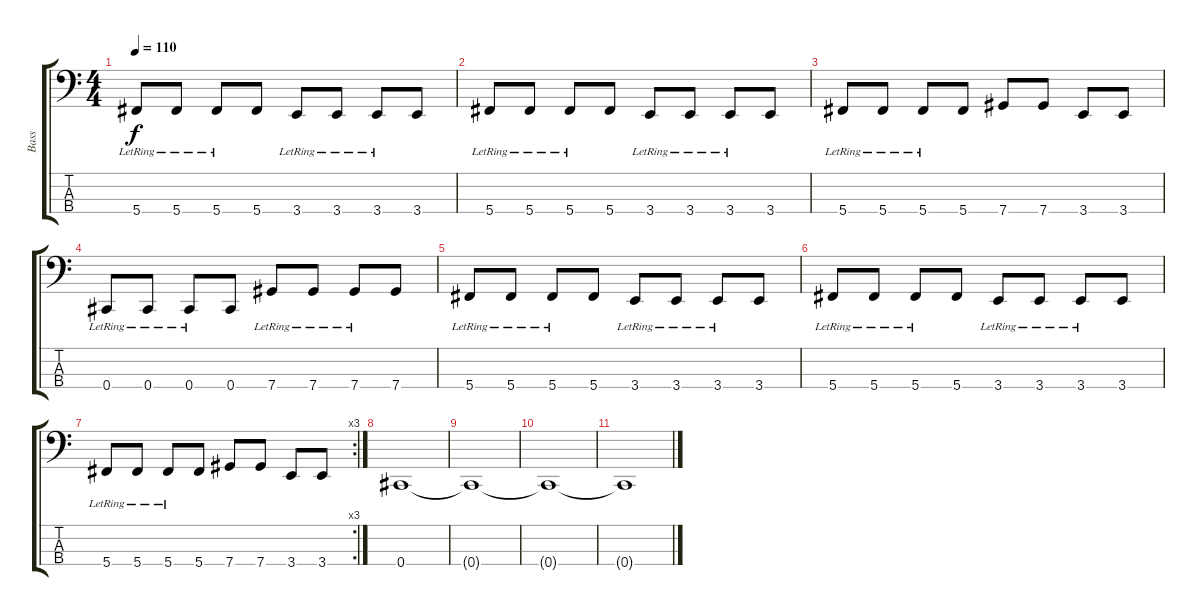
\track ("Bass" "Bass") {instrument electricbasspick}
\staff {score tabs}
\tuning (Gb2 Db2 Ab1 Db1) {hide}
\ts (4 4)
\tempo 110
\clef f4
\ks c
5.4{lr}.8{dy f} 5.4{lr}.8 5.4{lr}.8 5.4.8 3.4{lr}.8 3.4{lr}.8 3.4{lr}.8 3.4.8 |
5.4{lr}.8 5.4{lr}.8 5.4{lr}.8 5.4.8 3.4{lr}.8 3.4{lr}.8 3.4{lr}.8 3.4.8 |
5.4{lr}.8 5.4{lr}.8 5.4{lr}.8 5.4.8 7.4.8 7.4.8 3.4.8 3.4.8 |
0.4{lr}.8 0.4{lr}.8 0.4{lr}.8 0.4.8 7.4{lr}.8 7.4{lr}.8 7.4{lr}.8 7.4.8 |
5.4{lr}.8 5.4{lr}.8 5.4{lr}.8 5.4.8 3.4{lr}.8 3.4{lr}.8 3.4{lr}.8 3.4.8 |
5.4{lr}.8 5.4{lr}.8 5.4{lr}.8 5.4.8 3.4{lr}.8 3.4{lr}.8 3.4{lr}.8 3.4.8 |
\rc 3
5.4{lr}.8 5.4{lr}.8 5.4{lr}.8 5.4.8 7.4.8 7.4.8 3.4.8 3.4.8 |
0.4.1 |
0.4{t}.1 |
0.4{t}.1 |
0.4{t}.1
